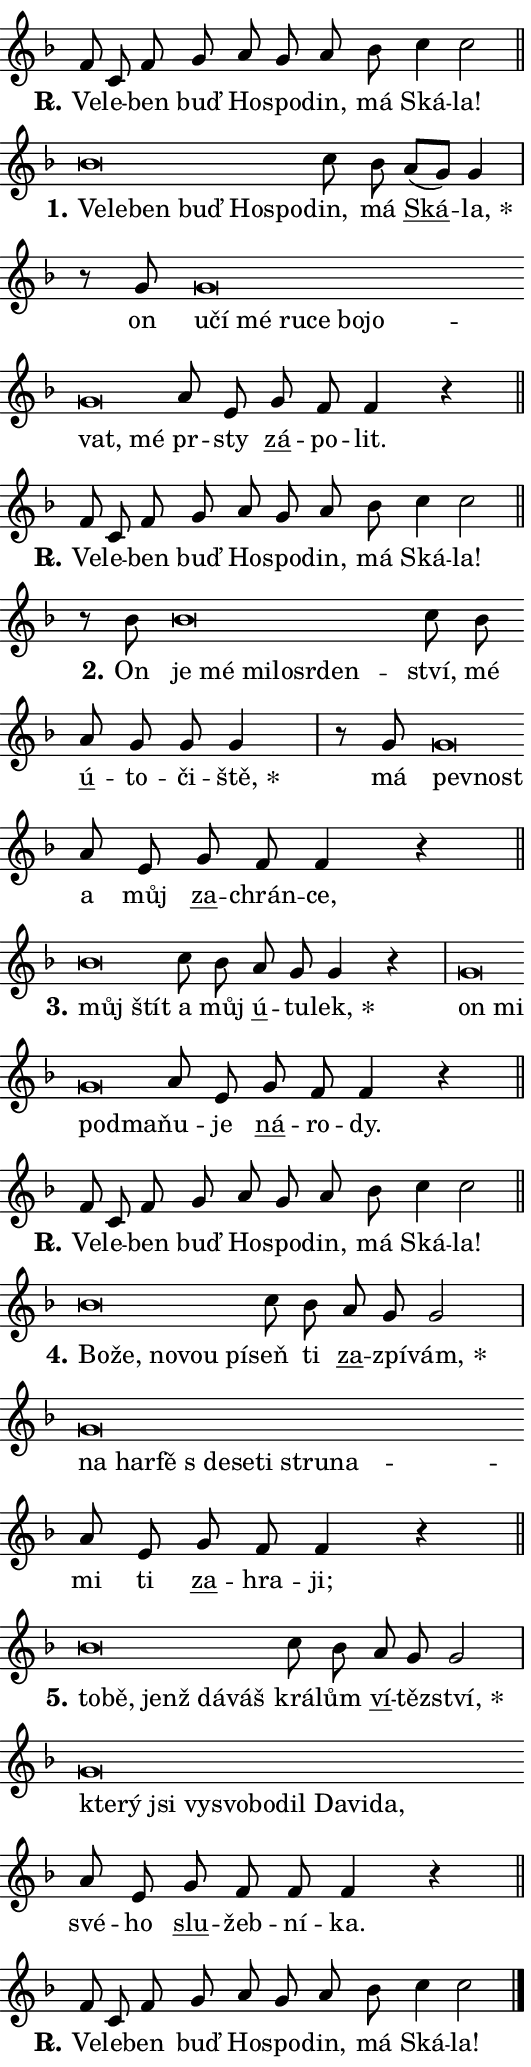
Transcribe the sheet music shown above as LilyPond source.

\version "2.24.0"
\header { tagline = "" }
\paper {
  indent = 0\cm
  top-margin = 0\cm
  right-margin = 0.13\cm % to fit lyric hyphens
  bottom-margin = 0\cm
  left-margin = 0\cm
  paper-width = 9\cm
  page-breaking = #ly:one-page-breaking
  system-system-spacing.basic-distance = #11
  score-system-spacing.basic-distance = #11
  ragged-last = ##f
}


%% Author: Thomas Morley
%% https://lists.gnu.org/archive/html/lilypond-user/2020-05/msg00002.html
#(define (line-position grob)
"Returns position of @var[grob} in current system:
   @code{'start}, if at first time-step
   @code{'end}, if at last time-step
   @code{'middle} otherwise
"
  (let* ((col (ly:item-get-column grob))
         (ln (ly:grob-object col 'left-neighbor))
         (rn (ly:grob-object col 'right-neighbor))
         (col-to-check-left (if (ly:grob? ln) ln col))
         (col-to-check-right (if (ly:grob? rn) rn col))
         (break-dir-left
           (and
             (ly:grob-property col-to-check-left 'non-musical #f)
             (ly:item-break-dir col-to-check-left)))
         (break-dir-right
           (and
             (ly:grob-property col-to-check-right 'non-musical #f)
             (ly:item-break-dir col-to-check-right))))
        (cond ((eqv? 1 break-dir-left) 'start)
              ((eqv? -1 break-dir-right) 'end)
              (else 'middle))))

#(define (tranparent-at-line-position vctor)
  (lambda (grob)
  "Relying on @code{line-position} select the relevant enry from @var{vctor}.
Used to determine transparency,"
    (case (line-position grob)
      ((end) (not (vector-ref vctor 0)))
      ((middle) (not (vector-ref vctor 1)))
      ((start) (not (vector-ref vctor 2))))))

noteHeadBreakVisibility =
#(define-music-function (break-visibility)(vector?)
"Makes @code{NoteHead}s transparent relying on @var{break-visibility}"
#{
  \override NoteHead.transparent =
    #(tranparent-at-line-position break-visibility)
#})

#(define delete-ledgers-for-transparent-note-heads
  (lambda (grob)
    "Reads whether a @code{NoteHead} is transparent.
If so this @code{NoteHead} is removed from @code{'note-heads} from
@var{grob}, which is supposed to be @code{LedgerLineSpanner}.
As a result ledgers are not printed for this @code{NoteHead}"
    (let* ((nhds-array (ly:grob-object grob 'note-heads))
           (nhds-list
             (if (ly:grob-array? nhds-array)
                 (ly:grob-array->list nhds-array)
                 '()))
           ;; Relies on the transparent-property being done before
           ;; Staff.LedgerLineSpanner.after-line-breaking is executed.
           ;; This is fragile ...
           (to-keep
             (remove
               (lambda (nhd)
                 (ly:grob-property nhd 'transparent #f))
               nhds-list)))
      ;; TODO find a better method to iterate over grob-arrays, similiar
      ;; to filter/remove etc for lists
      ;; For now rebuilt from scratch
      (set! (ly:grob-object grob 'note-heads)  '())
      (for-each
        (lambda (nhd)
          (ly:pointer-group-interface::add-grob grob 'note-heads nhd))
        to-keep))))

squashNotes = {
  \override NoteHead.X-extent = #'(-0.2 . 0.2)
  \override NoteHead.Y-extent = #'(-0.75 . 0)
  \override NoteHead.stencil =
    #(lambda (grob)
       (let ((pos (ly:grob-property grob 'staff-position)))
         (begin
           (if (< pos -7) (display "ERROR: Lower brevis then expected\n") (display ""))
           (if (<= pos -6) ly:text-interface::print ly:note-head::print))))
}
unSquashNotes = {
  \revert NoteHead.X-extent
  \revert NoteHead.Y-extent
  \revert NoteHead.stencil
}

hideNotes = \noteHeadBreakVisibility #begin-of-line-visible
unHideNotes = \noteHeadBreakVisibility #all-visible

% work-around for resetting accidentals
% https://lilypond.org/doc/v2.23/Documentation/notation/displaying-rhythms#unmetered-music
cadenzaMeasure = {
  \cadenzaOff
  \partial 1024 s1024
  \cadenzaOn
}

#(define-markup-command (accent layout props text) (markup?)
  "Underline accented syllable"
  (interpret-markup layout props
    #{\markup \override #'(offset . 4.3) \underline { #text }#}))

responsum = \markup \concat {
  "R" \hspace #-1.05 \path #0.1 #'((moveto 0 0.07) (lineto 0.9 0.8)) \hspace #0.05 "."
}

spaceSize = #0.6828661417322834 % exact space size for TeX Gyre Schola

\layout {
  \context {
    \Staff
    \remove "Time_signature_engraver"
    \override LedgerLineSpanner.after-line-breaking = #delete-ledgers-for-transparent-note-heads
  }
  \context {
    \Lyrics {
      \override LyricSpace.minimum-distance = \spaceSize
      \override LyricText.font-name = #"TeX Gyre Schola"
      \override LyricText.font-size = 1
      \override StanzaNumber.font-name = #"TeX Gyre Schola Bold"
      \override StanzaNumber.font-size = 1
    }
  }
  \context {
    \Score 
    \override NoteHead.text =
      #(lambda (grob) 
        (let ((pos (ly:grob-property grob 'staff-position)))
          #{\markup {
            \combine
              \halign #-0.55 \raise #(if (= pos -6) 0 0.5) \override #'(thickness . 2) \draw-line #'(3.2 . 0)
              \musicglyph "noteheads.sM1"
          }#}))
  }
}

% magnetic-lyrics.ily
%
%   written by
%     Jean Abou Samra <jean@abou-samra.fr>
%     Werner Lemberg <wl@gnu.org>
%
%   adapted by
%     Jiri Hon <jiri.hon@gmail.com>
%
% Version 2022-Apr-15

% https://www.mail-archive.com/lilypond-user@gnu.org/msg149350.html

#(define (Left_hyphen_pointer_engraver context)
   "Collect syllable-hyphen-syllable occurrences in lyrics and store
them in properties.  This engraver only looks to the left.  For
example, if the lyrics input is @code{foo -- bar}, it does the
following.

@itemize @bullet
@item
Set the @code{text} property of the @code{LyricHyphen} grob between
@q{foo} and @q{bar} to @code{foo}.

@item
Set the @code{left-hyphen} property of the @code{LyricText} grob with
text @q{foo} to the @code{LyricHyphen} grob between @q{foo} and
@q{bar}.
@end itemize

Use this auxiliary engraver in combination with the
@code{lyric-@/text::@/apply-@/magnetic-@/offset!} hook."
   (let ((hyphen #f)
         (text #f))
     (make-engraver
      (acknowledgers
       ((lyric-syllable-interface engraver grob source-engraver)
        (set! text grob)))
      (end-acknowledgers
       ((lyric-hyphen-interface engraver grob source-engraver)
        ;(when (not (grob::has-interface grob 'lyric-space-interface))
          (set! hyphen grob)));)
      ((stop-translation-timestep engraver)
       (when (and text hyphen)
         (ly:grob-set-object! text 'left-hyphen hyphen))
       (set! text #f)
       (set! hyphen #f)))))

#(define (lyric-text::apply-magnetic-offset! grob)
   "If the space between two syllables is less than the value in
property @code{LyricText@/.details@/.squash-threshold}, move the right
syllable to the left so that it gets concatenated with the left
syllable.

Use this function as a hook for
@code{LyricText@/.after-@/line-@/breaking} if the
@code{Left_@/hyphen_@/pointer_@/engraver} is active."
   (let ((hyphen (ly:grob-object grob 'left-hyphen #f)))
     (when hyphen
       (let ((left-text (ly:spanner-bound hyphen LEFT)))
         (when (grob::has-interface left-text 'lyric-syllable-interface)
           (let* ((common (ly:grob-common-refpoint grob left-text X))
                  (this-x-ext (ly:grob-extent grob common X))
                  (left-x-ext
                   (begin
                     ;; Trigger magnetism for left-text.
                     (ly:grob-property left-text 'after-line-breaking)
                     (ly:grob-extent left-text common X)))
                  ;; `delta` is the gap width between two syllables.
                  (delta (- (interval-start this-x-ext)
                            (interval-end left-x-ext)))
                  (details (ly:grob-property grob 'details))
                  (threshold (assoc-get 'squash-threshold details 0.2)))
             (when (< delta threshold)
               (let* (;; We have to manipulate the input text so that
                      ;; ligatures crossing syllable boundaries are not
                      ;; disabled.  For languages based on the Latin
                      ;; script this is essentially a beautification.
                      ;; However, for non-Western scripts it can be a
                      ;; necessity.
                      (lt (ly:grob-property left-text 'text))
                      (rt (ly:grob-property grob 'text))
                      (is-space (grob::has-interface hyphen 'lyric-space-interface))
                      (space (if is-space " " ""))
                      (extra-delta (if is-space spaceSize 0))
                      ;; Append new syllable.
                      (ltrt-space (if (and (string? lt) (string? rt))
                                (string-append lt space rt)
                                (make-concat-markup (list lt space rt))))
                      ;; Right-align `ltrt` to the right side.
                      (ltrt-space-markup (grob-interpret-markup
                               grob
                               (make-translate-markup
                                (cons (interval-length this-x-ext) 0)
                                (make-right-align-markup ltrt-space)))))
                 (begin
                   ;; Don't print `left-text`.
                   (ly:grob-set-property! left-text 'stencil #f)
                   ;; Set text and stencil (which holds all collected
                   ;; syllables so far) and shift it to the left.
                   (ly:grob-set-property! grob 'text ltrt-space)
                   (ly:grob-set-property! grob 'stencil ltrt-space-markup)
                   (ly:grob-translate-axis! grob (- (- delta extra-delta)) X))))))))))


#(define (lyric-hyphen::displace-bounds-first grob)
   ;; Make very sure this callback isn't triggered too early.
   (let ((left (ly:spanner-bound grob LEFT))
         (right (ly:spanner-bound grob RIGHT)))
     (ly:grob-property left 'after-line-breaking)
     (ly:grob-property right 'after-line-breaking)
     (ly:lyric-hyphen::print grob)))

squashThreshold = #0.4

\layout {
  \context {
    \Lyrics
    \consists #Left_hyphen_pointer_engraver
    \override LyricText.after-line-breaking =
      #lyric-text::apply-magnetic-offset!
    \override LyricHyphen.stencil = #lyric-hyphen::displace-bounds-first
    \override LyricText.details.squash-threshold = \squashThreshold
    \override LyricHyphen.minimum-distance = 0
    \override LyricHyphen.minimum-length = \squashThreshold
  }
}

squashText = \override LyricText.details.squash-threshold = 9999
unSquashText = \override LyricText.details.squash-threshold = \squashThreshold

leftText = \override LyricText.self-alignment-X = #LEFT
unLeftText = \revert LyricText.self-alignment-X

starOffset = #(lambda (grob) 
                (let ((x_offset (ly:self-alignment-interface::aligned-on-x-parent grob)))
                  (if (= x_offset 0) 0 (+ x_offset 1.2))))

star = #(define-music-function (syllable)(string?)
"Append star separator at the end of a syllable"
#{
  \once \override LyricText.X-offset = #starOffset
  \lyricmode { \markup {
    #syllable
    \override #'((font-name . "TeX Gyre Schola Bold")) \hspace #0.2 \lower #0.65 \larger "*"
  } }
#})

starAccent = #(define-music-function (syllable)(string?)
"Append star separator at the end of a syllable and make accent"
#{
  \once \override LyricText.X-offset = #starOffset
  \lyricmode { \markup {
    \accent #syllable
    \override #'((font-name . "TeX Gyre Schola Bold")) \hspace #0.2 \lower #0.65 \larger "*"
  } }
#})

breath = #(define-music-function (syllable)(string?)
"Append breathing indicator at the end of a syllable"
#{
  \lyricmode { \markup { #syllable "+" } }
#})

optionalBreath = #(define-music-function (syllable)(string?)
"Append optional breathing indicator at the end of a syllable"
#{
  \lyricmode { \markup { #syllable "(+)" } }
#})


\score {
    <<
        \new Voice = "melody" { \cadenzaOn \key f \major \relative { f'8 c f g \bar "" a g a bes \bar "" c4 c2 \cadenzaMeasure \bar "||" \break } }
        \new Lyrics \lyricsto "melody" { \lyricmode { \set stanza = \responsum
Ve -- le -- ben buď Ho -- spo -- din, má Ská -- la! } }
    >>
    \layout {}
}

\score {
    <<
        \new Voice = "melody" { \cadenzaOn \key f \major \relative { \squashNotes bes'\breve*1/16 \hideNotes \breve*1/16 \bar "" \breve*1/16 \bar "" \breve*1/16 \bar "" \breve*1/16 \breve*1/16 \bar "" \unHideNotes \unSquashNotes c8 bes \bar "" a[( g)] g4 \cadenzaMeasure \bar "|" r8 g8 \squashNotes g\breve*1/16 \hideNotes \breve*1/16 \bar "" \breve*1/16 \bar "" \breve*1/16 \bar "" \breve*1/16 \bar "" \breve*1/16 \bar "" \breve*1/16 \bar "" \breve*1/16 \breve*1/16 \bar "" \unHideNotes \unSquashNotes a8 e \bar "" g f f4 r \cadenzaMeasure \bar "||" \break } }
        \new Lyrics \lyricsto "melody" { \lyricmode { \set stanza = "1."
\leftText Ve -- \squashText le -- ben buď Ho -- spo -- \unLeftText \unSquashText din, má \markup \accent Ská -- \star la, on \leftText u -- \squashText čí mé ru -- ce bo -- jo -- vat, mé \unLeftText \unSquashText pr -- sty \markup \accent zá -- po -- lit. } }
    >>
    \layout {}
}

\score {
    <<
        \new Voice = "melody" { \cadenzaOn \key f \major \relative { f'8 c f g \bar "" a g a bes \bar "" c4 c2 \cadenzaMeasure \bar "||" \break } }
        \new Lyrics \lyricsto "melody" { \lyricmode { \set stanza = \responsum
Ve -- le -- ben buď Ho -- spo -- din, má Ská -- la! } }
    >>
    \layout {}
}

\score {
    <<
        \new Voice = "melody" { \cadenzaOn \key f \major \relative { r8 bes'8 \squashNotes bes\breve*1/16 \hideNotes \breve*1/16 \bar "" \breve*1/16 \bar "" \breve*1/16 \bar "" \breve*1/16 \breve*1/16 \bar "" \unHideNotes \unSquashNotes c8 bes \bar "" a g g g4 \cadenzaMeasure \bar "|" r8 g8 \squashNotes g\breve*1/16 \hideNotes \breve*1/16 \bar "" \unHideNotes \unSquashNotes a8 e \bar "" g f f4 r \cadenzaMeasure \bar "||" \break } }
        \new Lyrics \lyricsto "melody" { \lyricmode { \set stanza = "2."
On \leftText je \squashText mé mi -- lo -- sr -- den -- \unLeftText \unSquashText ství, mé \markup \accent ú -- to -- či -- \star ště, má \leftText pev -- \squashText nost \unLeftText \unSquashText a můj \markup \accent za -- chrán -- ce, } }
    >>
    \layout {}
}

\score {
    <<
        \new Voice = "melody" { \cadenzaOn \key f \major \relative { \squashNotes bes'\breve*1/16 \hideNotes \breve*1/16 \bar "" \unHideNotes \unSquashNotes c8 bes \bar "" a g g4 r \cadenzaMeasure \bar "|" \squashNotes g\breve*1/16 \hideNotes \breve*1/16 \bar "" \breve*1/16 \breve*1/16 \bar "" \unHideNotes \unSquashNotes a8 e \bar "" g f f4 r \cadenzaMeasure \bar "||" \break } }
        \new Lyrics \lyricsto "melody" { \lyricmode { \set stanza = "3."
\leftText můj \squashText štít \unLeftText \unSquashText a můj \markup \accent ú -- tu -- \star lek, \leftText on \squashText mi pod -- ma -- \unLeftText \unSquashText ňu -- je \markup \accent ná -- ro -- dy. } }
    >>
    \layout {}
}

\score {
    <<
        \new Voice = "melody" { \cadenzaOn \key f \major \relative { f'8 c f g \bar "" a g a bes \bar "" c4 c2 \cadenzaMeasure \bar "||" \break } }
        \new Lyrics \lyricsto "melody" { \lyricmode { \set stanza = \responsum
Ve -- le -- ben buď Ho -- spo -- din, má Ská -- la! } }
    >>
    \layout {}
}

\score {
    <<
        \new Voice = "melody" { \cadenzaOn \key f \major \relative { \squashNotes bes'\breve*1/16 \hideNotes \breve*1/16 \bar "" \breve*1/16 \bar "" \breve*1/16 \breve*1/16 \bar "" \unHideNotes \unSquashNotes c8 bes \bar "" a g g2 \cadenzaMeasure \bar "|" \squashNotes g\breve*1/16 \hideNotes \breve*1/16 \bar "" \breve*1/16 \bar "" \breve*1/16 \bar "" \breve*1/16 \bar "" \breve*1/16 \bar "" \breve*1/16 \breve*1/16 \bar "" \unHideNotes \unSquashNotes a8 e \bar "" g f f4 r \cadenzaMeasure \bar "||" \break } }
        \new Lyrics \lyricsto "melody" { \lyricmode { \set stanza = "4."
\leftText Bo -- \squashText že, no -- vou pí -- \unLeftText \unSquashText seň ti \markup \accent za -- zpí -- \star vám, \leftText na \squashText har -- fě "s de" -- se -- ti stru -- na -- \unLeftText \unSquashText mi ti \markup \accent za -- hra -- ji; } }
    >>
    \layout {}
}

\score {
    <<
        \new Voice = "melody" { \cadenzaOn \key f \major \relative { \squashNotes bes'\breve*1/16 \hideNotes \breve*1/16 \bar "" \breve*1/16 \bar "" \breve*1/16 \breve*1/16 \bar "" \unHideNotes \unSquashNotes c8 bes \bar "" a g g2 \cadenzaMeasure \bar "|" \squashNotes g\breve*1/16 \hideNotes \breve*1/16 \bar "" \breve*1/16 \bar "" \breve*1/16 \bar "" \breve*1/16 \bar "" \breve*1/16 \bar "" \breve*1/16 \bar "" \breve*1/16 \bar "" \breve*1/16 \breve*1/16 \bar "" \unHideNotes \unSquashNotes a8 e \bar "" g f f f4 r \cadenzaMeasure \bar "||" \break } }
        \new Lyrics \lyricsto "melody" { \lyricmode { \set stanza = "5."
\leftText to -- \squashText bě, jenž dá -- váš \unLeftText \unSquashText krá -- lům \markup \accent ví -- těz -- \star ství, \leftText kte -- \squashText rý jsi vy -- svo -- bo -- dil Da -- vi -- da, \unLeftText \unSquashText své -- ho \markup \accent slu -- žeb -- ní -- ka. } }
    >>
    \layout {}
}

\score {
    <<
        \new Voice = "melody" { \cadenzaOn \key f \major \relative { f'8 c f g \bar "" a g a bes \bar "" c4 c2 \cadenzaMeasure \bar "||" \break } \bar "|." }
        \new Lyrics \lyricsto "melody" { \lyricmode { \set stanza = \responsum
Ve -- le -- ben buď Ho -- spo -- din, má Ská -- la! } }
    >>
    \layout {}
}
